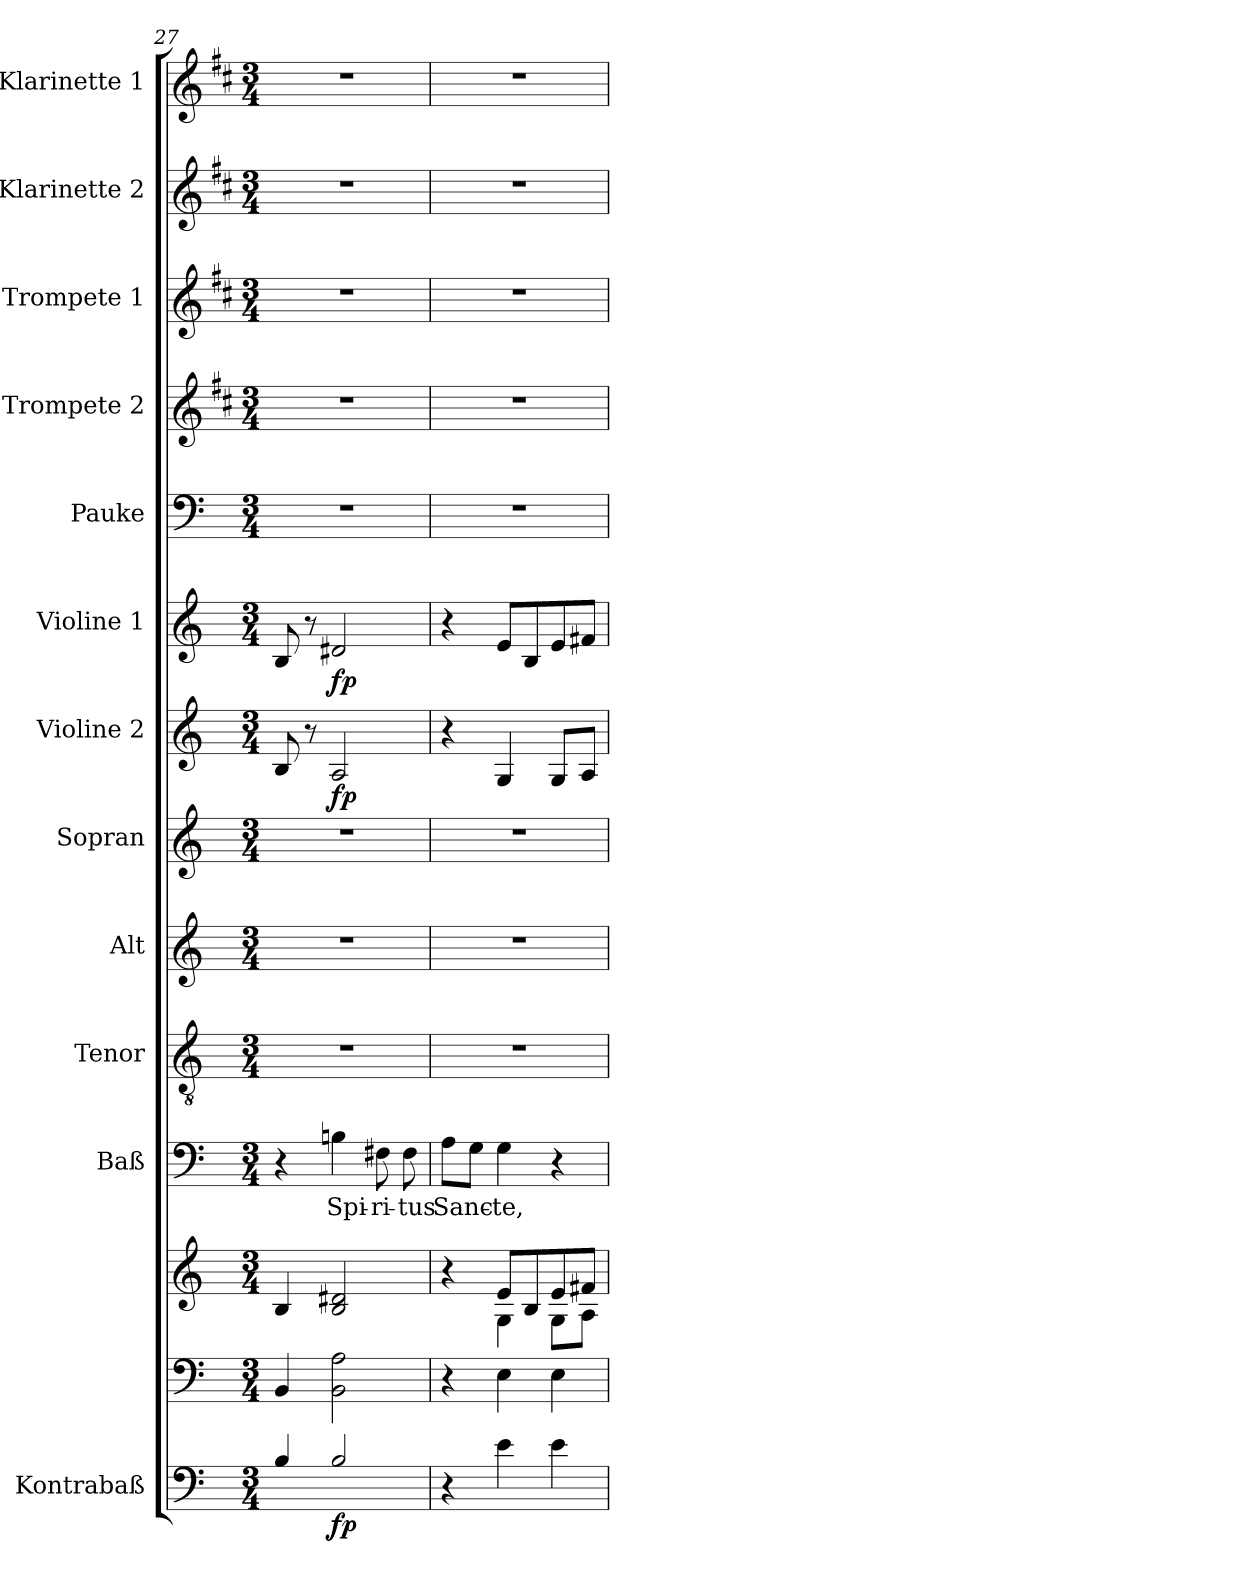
**kern	**dynam	**kern	**kern	**kern	**text	**kern	**kern	**kern	**kern	**dynam	**kern	**dynam	**kern	**kern	**kern	**kern	**kern
*part13	*part13	*part12	*part12	*part11	*part11	*part10	*part9	*part8	*part7	*part7	*part6	*part6	*part5	*part4	*part3	*part2	*part1
*staff14	*staff14	*staff13	*staff12	*staff11	*staff11	*staff10	*staff9	*staff8	*staff7	*staff7	*staff6	*staff6	*staff5	*staff4	*staff3	*staff2	*staff1
*I"Kontrabaß	*	*	*	*I"Baß	*	*I"Tenor	*I"Alt	*I"Sopran	*I"Violine 2	*	*I"Violine 1	*	*I"Pauke	*I"Trompete 2	*I"Trompete 1	*I"Klarinette 2	*I"Klarinette 1
*	*	*	*	*	*	*	*	*	*I'Vln	*	*I'Vln	*	*	*I'Tpt	*I'Tpt	*	*
*clefF4	*	*clefF4	*clefG2	*clefF4	*	*clefGv2	*clefG2	*clefG2	*clefG2	*	*clefG2	*	*clefF4	*clefG2	*clefG2	*clefG2	*clefG2
*ITrd7c12	*	*	*	*	*	*	*	*	*	*	*	*	*	*ITrd1c2	*ITrd1c2	*ITrd1c2	*ITrd1c2
*k[]	*	*k[]	*k[]	*k[]	*	*k[]	*k[]	*k[]	*k[]	*	*k[]	*	*k[]	*k[]	*k[]	*k[]	*k[]
*C:	*	*C:	*C:	*C:	*	*C:	*C:	*C:	*C:	*	*C:	*	*C:	*C:	*C:	*C:	*C:
*M3/4	*	*M3/4	*M3/4	*M3/4	*	*M3/4	*M3/4	*M3/4	*M3/4	*	*M3/4	*	*M3/4	*M3/4	*M3/4	*M3/4	*M3/4
=27	=27	=27	=27	=27	=27	=27	=27	=27	=27	=27	=27	=27	=27	=27	=27	=27	=27
4BB/	.	4BB/	4B/	4r	.	2.r	2.r	2.r	8B/	.	8B/	.	2.r	2.r	2.r	2.r	2.r
.	.	.	.	.	.	.	.	.	8r	.	8r	.	.	.	.	.	.
!	!LO:DY:b	!	!	!	!LO:LY:b	!	!	!	!	!LO:DY:b	!	!LO:DY:b	!	!	!	!	!
2BB/	fp	2BB\ 2A\	2B/ 2d#X/	4Bn\	Spi-	.	.	.	2A/	fp	2d#X/	fp	.	.	.	.	.
!	!	!	!	!	!LO:LY:b	!	!	!	!	!	!	!	!	!	!	!	!
.	.	.	.	8F#X\	-ri-	.	.	.	.	.	.	.	.	.	.	.	.
!	!	!	!	!	!LO:LY:b	!	!	!	!	!	!	!	!	!	!	!	!
.	.	.	.	8F#\	-tus	.	.	.	.	.	.	.	.	.	.	.	.
=28	=28	=28	=28	=28	=28	=28	=28	=28	=28	=28	=28	=28	=28	=28	=28	=28	=28
*	*	*	*^	*	*	*	*	*	*	*	*	*	*	*	*	*	*
!	!	!	!	!	!	!LO:LY:b	!	!	!	!	!	!	!	!	!	!	!	!
4r	.	4r	4r	4ryy	8A\L	Sanc-	2.r	2.r	2.r	4r	.	4r	.	2.r	2.r	2.r	2.r	2.r
.	.	.	.	.	8G\J	.	.	.	.	.	.	.	.	.	.	.	.	.
!	!	!	!	!	!	!LO:LY:b	!	!	!	!	!	!	!	!	!	!	!	!
4E\	.	4E\	8e/L	4G\	4G\	-te,	.	.	.	4G/	.	8e/L	.	.	.	.	.	.
.	.	.	8B/	.	.	.	.	.	.	.	.	8B/	.	.	.	.	.	.
4E\	.	4E\	8e/	8G\L	4r	.	.	.	.	8G/L	.	8e/	.	.	.	.	.	.
.	.	.	8f#X/J	8A\J	.	.	.	.	.	8A/J	.	8f#X/J	.	.	.	.	.	.
*	*	*	*v	*v	*	*	*	*	*	*	*	*	*	*	*	*	*	*
=	=	=	=	=	=	=	=	=	=	=	=	=	=	=	=	=	=
*-	*-	*-	*-	*-	*-	*-	*-	*-	*-	*-	*-	*-	*-	*-	*-	*-	*-
